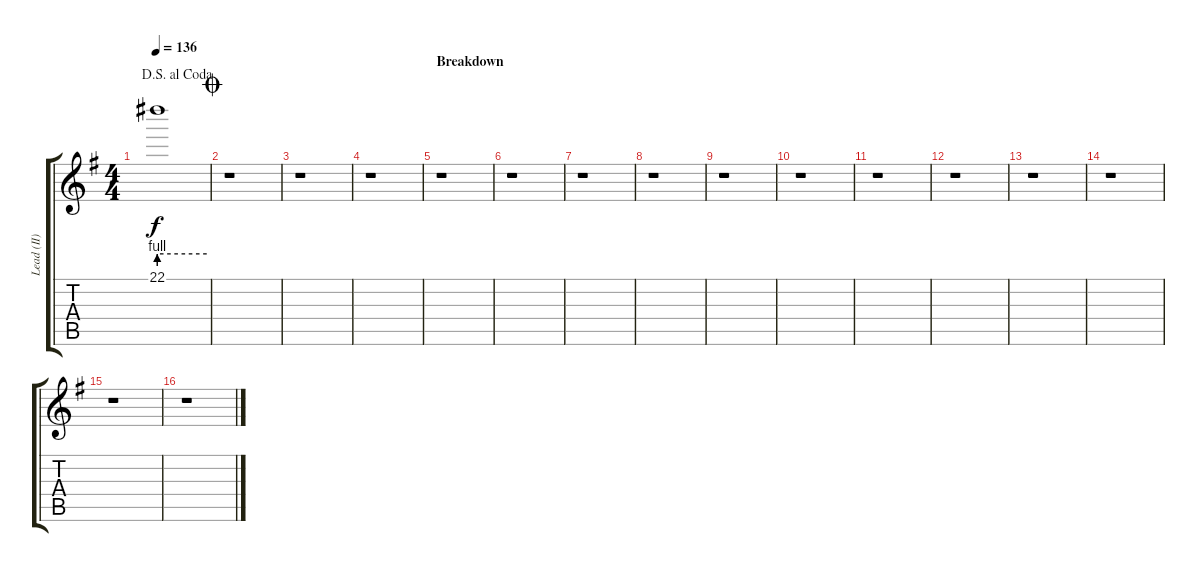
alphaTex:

\track ("Lead (II)" "Lead (II)") {instrument overdrivenguitar}
\staff {score tabs}
\tuning (Eb4 Bb3 Gb3 Db3 Ab2 Eb2) {hide}
\ts (4 4)
\jump dalsegnoalcoda
\tempo 136
\clef g2
\ks g
22.1{be (hold 0 4 60 4) t}.1{dy f} |
\jump coda
r.1 |
r.1 |
r.1 |
\section ("" "Breakdown")
r.1 |
r.1 |
r.1 |
r.1 |
r.1 |
r.1 |
r.1 |
r.1 |
r.1 |
r.1 |
r.1 |
r.1
